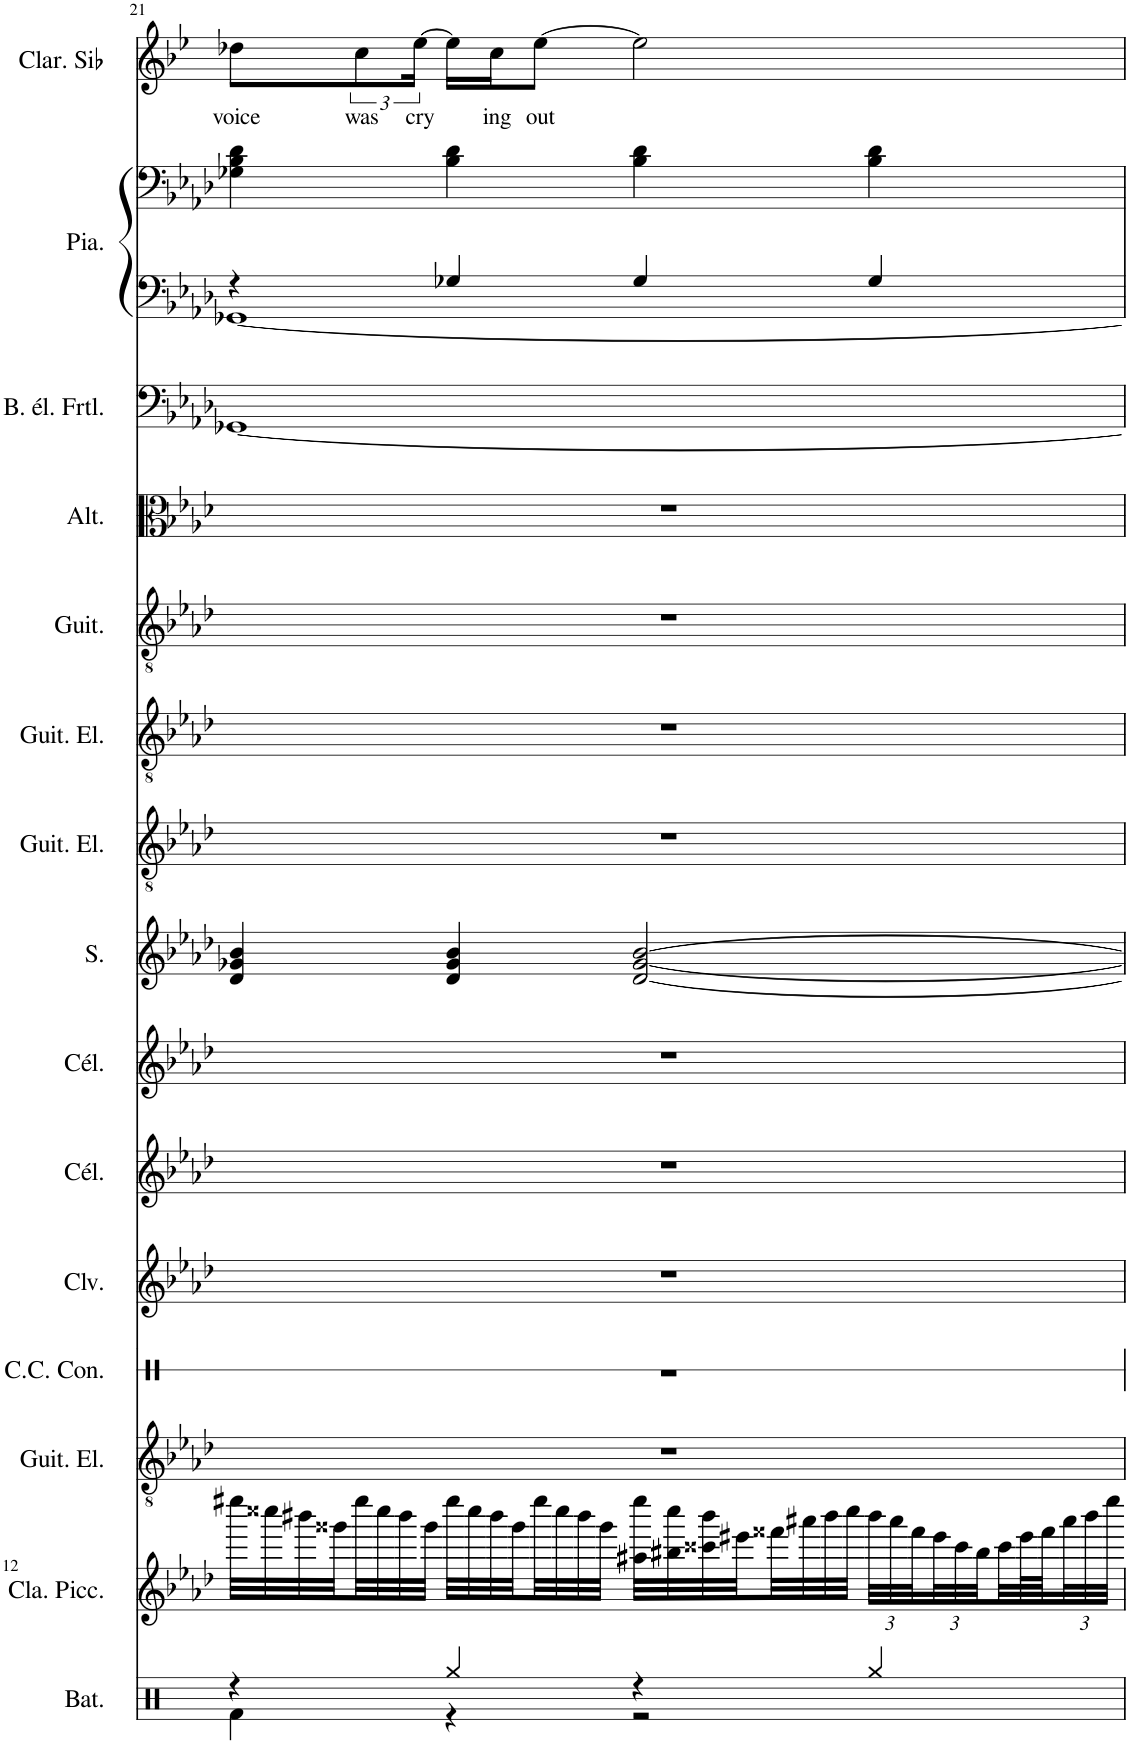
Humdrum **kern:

**kern	**kern	**kern	**kern	**kern	**kern	**kern	**kern	**kern	**kern	**kern	**kern	**kern	**kern	**kern	**kern	**text
*part15	*part14	*part13	*part12	*part11	*part10	*part9	*part8	*part7	*part6	*part5	*part4	*part3	*part2	*part2	*part1	*part1
*staff16	*staff15	*staff14	*staff13	*staff12	*staff11	*staff10	*staff9	*staff8	*staff7	*staff6	*staff5	*staff4	*staff3	*staff2	*staff1	*staff1
*I"Batterie, Drums	*I"Clarinette Piccolo, Clarinet Pipe	*I"Guitare électrique, Distortion Guitar	*I"Caisse claire de concert, Reverse Cymbal	*I"Clavicorde, Clavinet	*I"Célesta, Celesta	*I"Célesta, Celesta	*I"Soprano, Choir Aahs	*I"Guitare électrique, Overdriven Guitar	*I"Guitare électrique, Electric Guitar (clean)	*I"Guitare acoustique, Acoustic Guitar (steel)	*I"Altos, String Ensemble 1	*I"Basse électrique fretless, Fretless Bass	*I"Piano, Bright Acoustic Piano	*	*I"Clarinette en Sib	*
*I'Bat.	*I'Cla. Picc.	*I'Guit. El.	*I'C.C. Con.	*I'Clv.	*I'Cél.	*I'Cél.	*I'S.	*I'Guit. El.	*I'Guit. El.	*I'Guit.	*I'Alt.	*I'B. él. Frtl.	*I'Pia.	*	*I'Clar. Sib	*
!!LO:PB:g=z
*clefX	*clefG2	*clefGv2	*clefX	*clefG2	*clefG2	*clefG2	*clefG2	*clefGv2	*clefGv2	*clefGv2	*clefC3	*clefF4	*clefF4	*clefF4	*clefG2	*
*	*Trd-5c-8	*	*	*	*Trd-7c-12	*Trd-7c-12	*	*	*	*	*	*Trd7c12	*	*	*Trd1c2	*
*k[]	*k[b-e-a-d-]	*k[b-e-a-d-]	*k[b-e-a-d-]	*k[b-e-a-d-]	*k[b-e-a-d-]	*k[b-e-a-d-]	*k[b-e-a-d-]	*k[b-e-a-d-]	*k[b-e-a-d-]	*k[b-e-a-d-]	*k[b-e-a-d-]	*k[b-e-a-d-]	*k[b-e-a-d-]	*k[b-e-a-d-]	*k[b-e-]	*
*M4/4	*M4/4	*M4/4	*M4/4	*M4/4	*M4/4	*M4/4	*M4/4	*M4/4	*M4/4	*M4/4	*M4/4	*M4/4	*M4/4	*M4/4	*M4/4	*
=21	=21	=21	=21	=21	=21	=21	=21	=21	=21	=21	=21	=21	=21	=21	=21	=21
*^	*	*	*	*	*	*	*	*	*	*	*	*	*^	*	*	*
!	!	!	!	!	!	!	!	!	!	!	!	!	!	!	!	!	!	!LO:LY:b
4r	4Rf\	32eeee#X\LLL	1r	1r	1r	1r	1r	4d-/ 4g-X/ 4b-/	1r	1r	1r	1r	[1GG-X	4r	[1GG-X	4G-X\ 4B-\ 4d-\	8dd-X\L	voice
.	.	32cccc##X\	.	.	.	.	.	.	.	.	.	.	.	.	.	.	.	.
.	.	32bbb#X\	.	.	.	.	.	.	.	.	.	.	.	.	.	.	.	.
.	.	32ggg##X\	.	.	.	.	.	.	.	.	.	.	.	.	.	.	.	.
!	!	!	!	!	!	!	!	!	!	!	!	!	!	!	!	!	!	!LO:LY:b
.	.	32eeee#\	.	.	.	.	.	.	.	.	.	.	.	.	.	.	12cc\	was
.	.	32cccc##\	.	.	.	.	.	.	.	.	.	.	.	.	.	.	.	.
.	.	32bbb#\	.	.	.	.	.	.	.	.	.	.	.	.	.	.	.	.
!	!	!	!	!	!	!	!	!	!	!	!	!	!	!	!	!	!	!LO:LY:b
.	.	.	.	.	.	.	.	.	.	.	.	.	.	.	.	.	[24ee-\Jk	cry
.	.	32ggg##\JJJ	.	.	.	.	.	.	.	.	.	.	.	.	.	.	.	.
4Rgg/	4r	32eeee#\LLL	.	.	.	.	.	4d-/ 4g-/ 4b-/	.	.	.	.	.	4G-X/	.	4B-\ 4d-\	16ee-\LL]	.
.	.	32cccc##\	.	.	.	.	.	.	.	.	.	.	.	.	.	.	.	.
!	!	!	!	!	!	!	!	!	!	!	!	!	!	!	!	!	!	!LO:LY:b
.	.	32bbb#\	.	.	.	.	.	.	.	.	.	.	.	.	.	.	16cc\J	ing
.	.	32ggg##\	.	.	.	.	.	.	.	.	.	.	.	.	.	.	.	.
!	!	!	!	!	!	!	!	!	!	!	!	!	!	!	!	!	!	!LO:LY:b
.	.	32eeee#\	.	.	.	.	.	.	.	.	.	.	.	.	.	.	[8ee-\J	out
.	.	32cccc##\	.	.	.	.	.	.	.	.	.	.	.	.	.	.	.	.
.	.	32bbb#\	.	.	.	.	.	.	.	.	.	.	.	.	.	.	.	.
.	.	32ggg##\JJJ	.	.	.	.	.	.	.	.	.	.	.	.	.	.	.	.
4r	2r	32aa#X\ 32eeee#\LLL	.	.	.	.	.	[2d-/ [2g-/ [2b-/	.	.	.	.	.	4G-/	.	4B-\ 4d-\	2ee-\]	.
.	.	32bb#X\ 32cccc##\	.	.	.	.	.	.	.	.	.	.	.	.	.	.	.	.
.	.	32ccc##X\ 32bbb#\	.	.	.	.	.	.	.	.	.	.	.	.	.	.	.	.
.	.	32eee#X\	.	.	.	.	.	.	.	.	.	.	.	.	.	.	.	.
.	.	32fff##X\	.	.	.	.	.	.	.	.	.	.	.	.	.	.	.	.
.	.	32aaa#X\	.	.	.	.	.	.	.	.	.	.	.	.	.	.	.	.
.	.	32bbb#\	.	.	.	.	.	.	.	.	.	.	.	.	.	.	.	.
.	.	32cccc##\JJJ	.	.	.	.	.	.	.	.	.	.	.	.	.	.	.	.
*	*	*Xbrackettup	*	*	*	*	*	*	*	*	*	*	*	*	*	*	*	*
4Rgg/	.	48bbb#\LLL	.	.	.	.	.	.	.	.	.	.	.	4G-/	.	4B-\ 4d-\	.	.
.	.	48aaa#\	.	.	.	.	.	.	.	.	.	.	.	.	.	.	.	.
.	.	48fff##\	.	.	.	.	.	.	.	.	.	.	.	.	.	.	.	.
.	.	48eee#\	.	.	.	.	.	.	.	.	.	.	.	.	.	.	.	.
.	.	48ccc##\	.	.	.	.	.	.	.	.	.	.	.	.	.	.	.	.
.	.	48bb#\	.	.	.	.	.	.	.	.	.	.	.	.	.	.	.	.
.	.	32ccc##\	.	.	.	.	.	.	.	.	.	.	.	.	.	.	.	.
.	.	64eee#\L	.	.	.	.	.	.	.	.	.	.	.	.	.	.	.	.
.	.	64fff##\J	.	.	.	.	.	.	.	.	.	.	.	.	.	.	.	.
.	.	48aaa#\	.	.	.	.	.	.	.	.	.	.	.	.	.	.	.	.
.	.	48bbb#\	.	.	.	.	.	.	.	.	.	.	.	.	.	.	.	.
.	.	48eeee#\JJJ	.	.	.	.	.	.	.	.	.	.	.	.	.	.	.	.
*v	*v	*	*	*	*	*	*	*	*	*	*	*	*	*v	*v	*	*	*
=	=	=	=	=	=	=	=	=	=	=	=	=	=	=	=	=
*-	*-	*-	*-	*-	*-	*-	*-	*-	*-	*-	*-	*-	*-	*-	*-	*-
